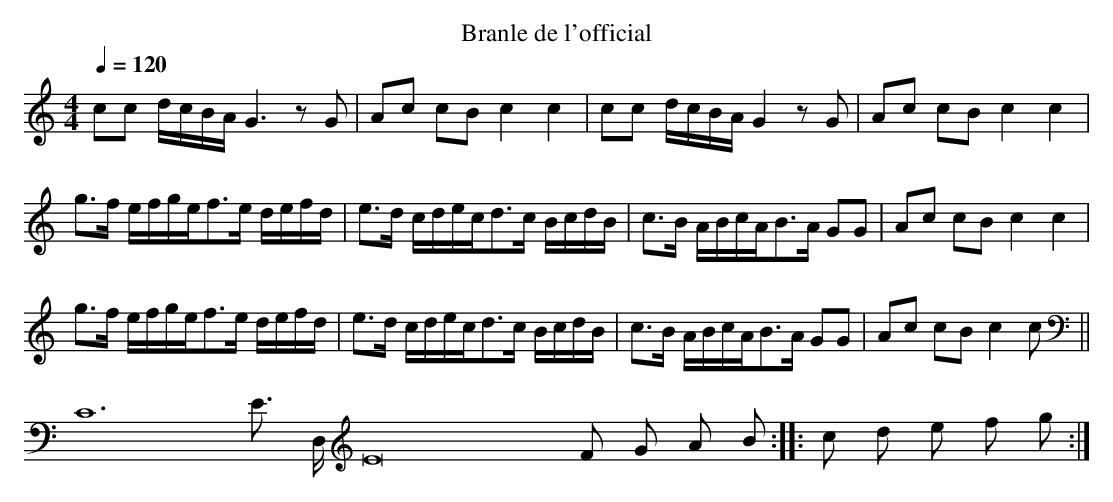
X:1
T:
M: 4/4
L: 1/8
Q:1/4=120
K:C % 0 sharps
T: Branle de l'official
O: By Renaissance
V:1
cc d/2c/2B/2A/2 G3 zG|Ac cB c2 c2|cc d/2c/2B/2A/2 G2 zG|Ac cB c2 c2|
g3/2f/2 e/2f/2g/2e<fe/2 d/2e/2f/2d/2|e3/2d/2 c/2d/2e/2c<dc/2 B/2c/2d/2B/2|c3/2B/2 A/2B/2c/2A<BA/2 GG|Ac cB c2 c2|
g3/2f/2 e/2f/2g/2e<fe/2 d/2e/2f/2d/2|e3/2d/2 c/2d/2e/2c<dc/2 B/2c/2d/2B/2|c3/2B/2 A/2B/2c/2A<BA/2 GG|Ac cB c2 c2||
<C8 E> D, E16 F G A B :: c d e f g :|
